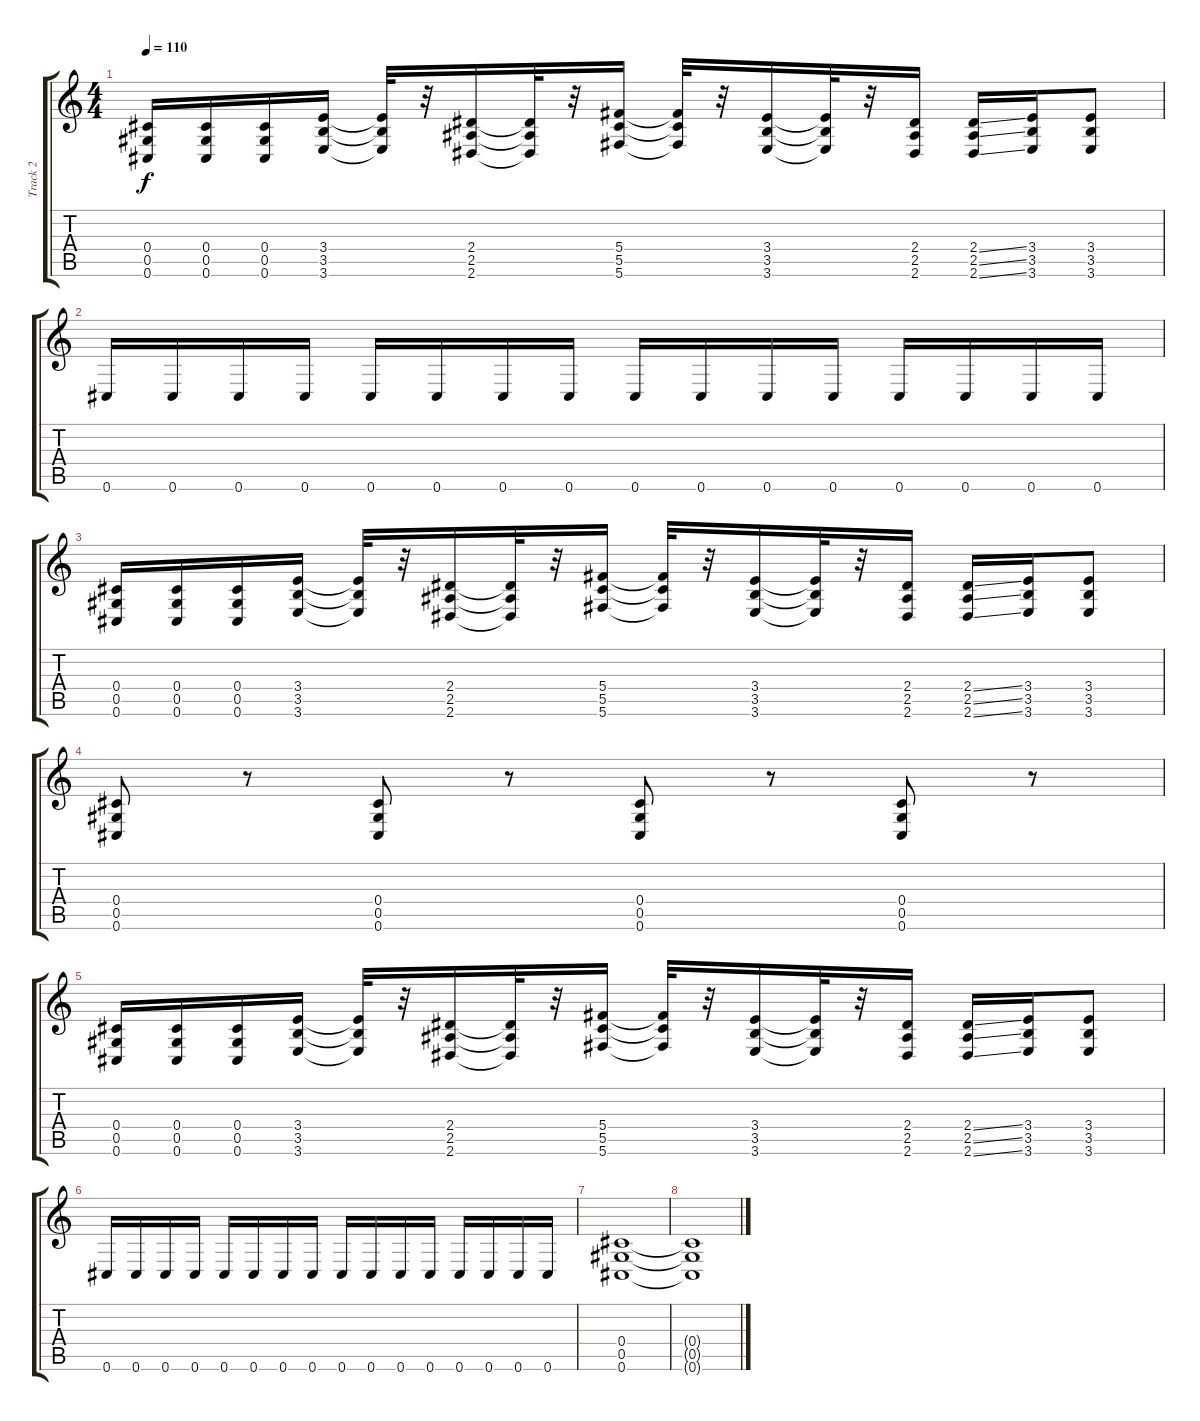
\track ("Track 2" "Track 2") {instrument distortionguitar}
\staff {score tabs}
\tuning (Eb4 Bb3 Gb3 Db3 Ab2 Db2) {hide}
\ts (4 4)
\tempo 110
\clef g2
\ks c
(0.4 0.5 0.6).16{dy f} (0.4 0.5 0.6).16 (0.4 0.5 0.6).16 (3.4 3.5 3.6).16 (3.4{t} 3.5{t} 3.6{t}).32 r.32 (2.4 2.5 2.6).16 (2.4{t} 2.5{t} 2.6{t}).32 r.32 (5.4 5.5 5.6).16 (5.4{t} 5.5{t} 5.6{t}).32 r.32 (3.4 3.5 3.6).16 (3.4{t} 3.5{t} 3.6{t}).32 r.32 (2.4 2.5 2.6).16 (2.4{ss} 2.5{ss} 2.6{ss}).16 (3.4 3.5 3.6).16 (3.4 3.5 3.6).8 |
0.6.16 0.6.16 0.6.16 0.6.16 0.6.16 0.6.16 0.6.16 0.6.16 0.6.16 0.6.16 0.6.16 0.6.16 0.6.16 0.6.16 0.6.16 0.6.16 |
(0.4 0.5 0.6).16 (0.4 0.5 0.6).16 (0.4 0.5 0.6).16 (3.4 3.5 3.6).16 (3.4{t} 3.5{t} 3.6{t}).32 r.32 (2.4 2.5 2.6).16 (2.4{t} 2.5{t} 2.6{t}).32 r.32 (5.4 5.5 5.6).16 (5.4{t} 5.5{t} 5.6{t}).32 r.32 (3.4 3.5 3.6).16 (3.4{t} 3.5{t} 3.6{t}).32 r.32 (2.4 2.5 2.6).16 (2.4{ss} 2.5{ss} 2.6{ss}).16 (3.4 3.5 3.6).16 (3.4 3.5 3.6).8 |
(0.4 0.5 0.6).8 r.8 (0.4 0.5 0.6).8 r.8 (0.4 0.5 0.6).8 r.8 (0.4 0.5 0.6).8 r.8 |
(0.4 0.5 0.6).16 (0.4 0.5 0.6).16 (0.4 0.5 0.6).16 (3.4 3.5 3.6).16 (3.4{t} 3.5{t} 3.6{t}).32 r.32 (2.4 2.5 2.6).16 (2.4{t} 2.5{t} 2.6{t}).32 r.32 (5.4 5.5 5.6).16 (5.4{t} 5.5{t} 5.6{t}).32 r.32 (3.4 3.5 3.6).16 (3.4{t} 3.5{t} 3.6{t}).32 r.32 (2.4 2.5 2.6).16 (2.4{ss} 2.5{ss} 2.6{ss}).16 (3.4 3.5 3.6).16 (3.4 3.5 3.6).8 |
0.6.16 0.6.16 0.6.16 0.6.16 0.6.16 0.6.16 0.6.16 0.6.16 0.6.16 0.6.16 0.6.16 0.6.16 0.6.16 0.6.16 0.6.16 0.6.16 |
(0.4 0.5 0.6).1 |
(0.4{t} 0.5{t} 0.6{t}).1
